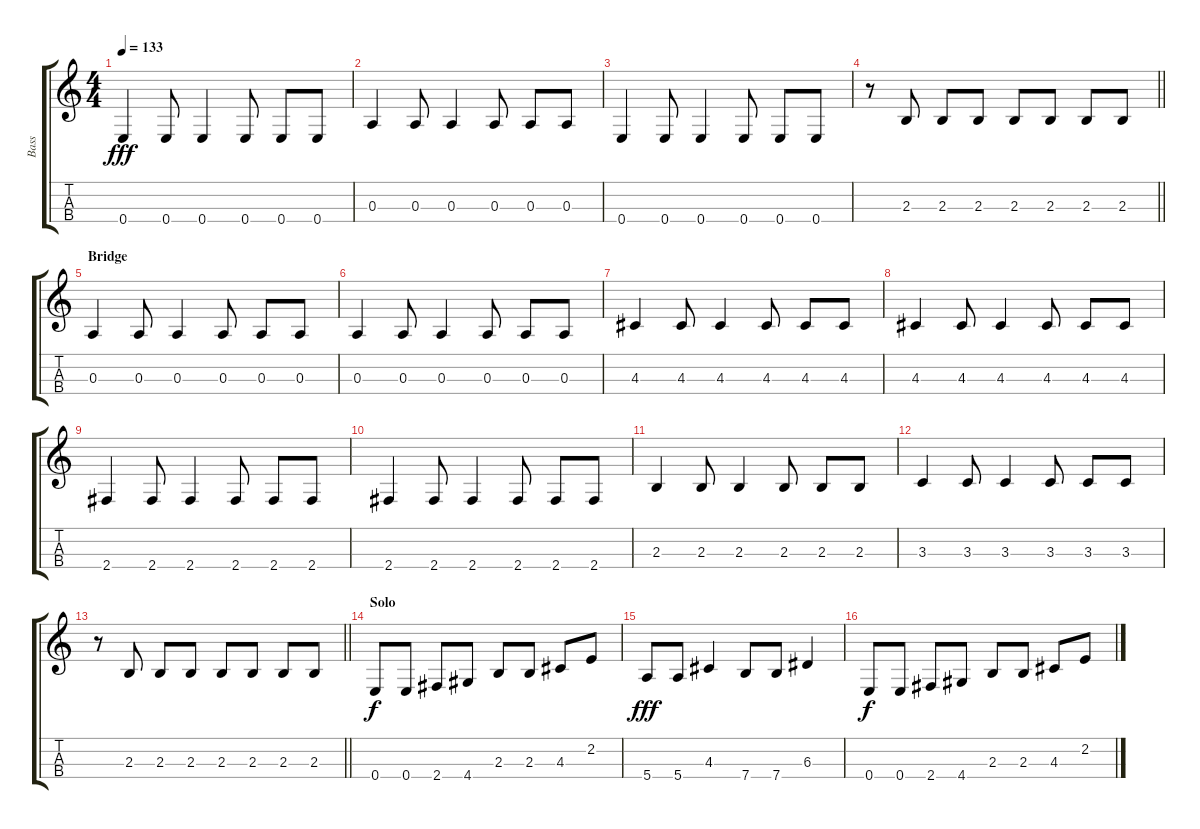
\track ("Bass" "Bass") {instrument electricbassfinger}
\staff {score tabs}
\tuning (G3 D3 A2 E2) {hide}
\ts (4 4)
\tempo 133
\clef g2
\ks c
0.4.4{dy fff} 0.4.8 0.4.4 0.4.8 0.4.8 0.4.8 |
0.3.4 0.3.8 0.3.4 0.3.8 0.3.8 0.3.8 |
0.4.4 0.4.8 0.4.4 0.4.8 0.4.8 0.4.8 |
\barLineRight lightlight
r.8 2.3.8 2.3.8 2.3.8 2.3.8 2.3.8 2.3.8 2.3.8 |
\section ("" "Bridge")
0.3.4 0.3.8 0.3.4 0.3.8 0.3.8 0.3.8 |
0.3.4 0.3.8 0.3.4 0.3.8 0.3.8 0.3.8 |
4.3.4 4.3.8 4.3.4 4.3.8 4.3.8 4.3.8 |
4.3.4 4.3.8 4.3.4 4.3.8 4.3.8 4.3.8 |
2.4.4 2.4.8 2.4.4 2.4.8 2.4.8 2.4.8 |
2.4.4 2.4.8 2.4.4 2.4.8 2.4.8 2.4.8 |
2.3.4 2.3.8 2.3.4 2.3.8 2.3.8 2.3.8 |
3.3.4 3.3.8 3.3.4 3.3.8 3.3.8 3.3.8 |
\barLineRight lightlight
r.8 2.3.8 2.3.8 2.3.8 2.3.8 2.3.8 2.3.8 2.3.8 |
\section ("" "Solo")
0.4.8{dy f} 0.4.8 2.4.8 4.4.8 2.3.8 2.3.8 4.3.8 2.2.8 |
5.4.8{dy fff} 5.4.8 4.3.4 7.4.8 7.4.8 6.3.4 |
0.4.8{dy f} 0.4.8 2.4.8 4.4.8 2.3.8 2.3.8 4.3.8 2.2.8
